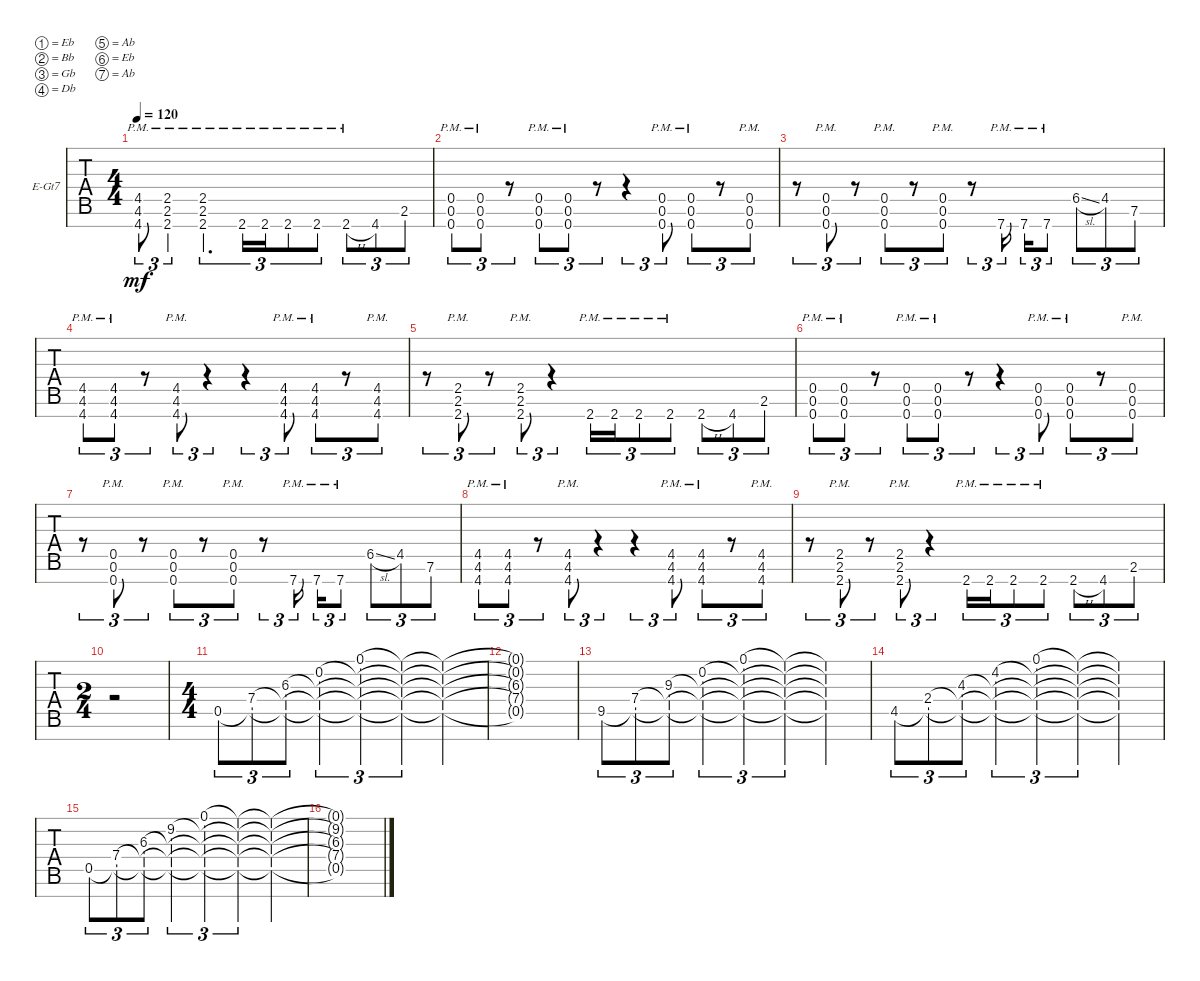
\defaultSystemsLayout 4
\bracketExtendMode groupsimilarinstruments
\firstSystemTrackNameOrientation horizontal
\otherSystemsTrackNameOrientation horizontal
\track ("Lukas" "E-Gt7") {instrument distortionguitar}
\staff {tabs}
\tuning (Eb4 Bb3 Gb3 Db3 Ab2 Eb2 Ab1)
\ts (4 4)
\tempo 120
\clef g2
\ks c
(4.7{pm t} 4.6{pm t} 4.5{pm t}).8{tu (3 2) dy mf} (2.7{pm} 2.6{pm} 2.5{pm}).4{tu (3 2)} (2.7{pm} 2.6{pm} 2.5{pm}).4{d tu (3 2)} 2.7{pm}.16{tu (3 2)} 2.7{pm}.16{tu (3 2)} 2.7{pm}.8{tu (3 2)} 2.7{pm}.8{tu (3 2)} 2.7{h pm}.8{tu (3 2)} 4.7.8{tu (3 2)} 2.6.8{tu (3 2)} |
(0.5{pm} 0.6{pm} 0.7{pm}).8{tu (3 2)} (0.5{pm} 0.6{pm} 0.7{pm}).8{tu (3 2)} r.8{tu (3 2)} (0.5{pm} 0.6{pm} 0.7{pm}).8{tu (3 2)} (0.5{pm} 0.6{pm} 0.7{pm}).8{tu (3 2)} r.8{tu (3 2)} r.4{tu (3 2)} (0.5{pm} 0.6{pm} 0.7{pm}).8{tu (3 2)} (0.5{pm} 0.6{pm} 0.7{pm}).8{tu (3 2)} r.8{tu (3 2)} (0.5{pm} 0.6{pm} 0.7{pm}).8{tu (3 2)} |
r.8{tu (3 2)} (0.5{pm} 0.6{pm} 0.7{pm}).8{tu (3 2)} r.8{tu (3 2)} (0.5{pm} 0.6{pm} 0.7{pm}).8{tu (3 2)} r.8{tu (3 2)} (0.5{pm} 0.6{pm} 0.7{pm}).8{tu (3 2)} r.8{tu (3 2)} 7.7{pm}.16{tu (3 2)} 7.7{pm}.16{tu (3 2)} 7.7{pm}.8{tu (3 2)} 6.5{sl}.8{tu (3 2)} 4.5.8{tu (3 2)} 7.6.8{tu (3 2)} |
(4.5{pm} 4.6{pm} 4.7{pm}).8{tu (3 2)} (4.5{pm} 4.6{pm} 4.7{pm}).8{tu (3 2)} r.8{tu (3 2)} (4.5{pm} 4.6{pm} 4.7{pm}).8{tu (3 2)} r.4{tu (3 2)} r.4{tu (3 2)} (4.5{pm} 4.6{pm} 4.7{pm}).8{tu (3 2)} (4.5{pm} 4.6{pm} 4.7{pm}).8{tu (3 2)} r.8{tu (3 2)} (4.5{pm} 4.6{pm} 4.7{pm}).8{tu (3 2)} |
r.8{tu (3 2)} (2.5{pm} 2.6{pm} 2.7{pm}).8{tu (3 2)} r.8{tu (3 2)} (2.5{pm} 2.6{pm} 2.7{pm}).8{tu (3 2)} r.4{tu (3 2)} 2.7{pm}.16{tu (3 2)} 2.7{pm}.16{tu (3 2)} 2.7{pm}.8{tu (3 2)} 2.7{pm}.8{tu (3 2)} 2.7{h}.8{tu (3 2)} 4.7.8{tu (3 2)} 2.6.8{tu (3 2)} |
(0.5{pm} 0.6{pm} 0.7{pm}).8{tu (3 2)} (0.5{pm} 0.6{pm} 0.7{pm}).8{tu (3 2)} r.8{tu (3 2)} (0.5{pm} 0.6{pm} 0.7{pm}).8{tu (3 2)} (0.5{pm} 0.6{pm} 0.7{pm}).8{tu (3 2)} r.8{tu (3 2)} r.4{tu (3 2)} (0.5{pm} 0.6{pm} 0.7{pm}).8{tu (3 2)} (0.5{pm} 0.6{pm} 0.7{pm}).8{tu (3 2)} r.8{tu (3 2)} (0.5{pm} 0.6{pm} 0.7{pm}).8{tu (3 2)} |
r.8{tu (3 2)} (0.5{pm} 0.6{pm} 0.7{pm}).8{tu (3 2)} r.8{tu (3 2)} (0.5{pm} 0.6{pm} 0.7{pm}).8{tu (3 2)} r.8{tu (3 2)} (0.5{pm} 0.6{pm} 0.7{pm}).8{tu (3 2)} r.8{tu (3 2)} 7.7{pm}.16{tu (3 2)} 7.7{pm}.16{tu (3 2)} 7.7{pm}.8{tu (3 2)} 6.5{sl}.8{tu (3 2)} 4.5.8{tu (3 2)} 7.6.8{tu (3 2)} |
(4.5{pm} 4.6{pm} 4.7{pm}).8{tu (3 2)} (4.5{pm} 4.6{pm} 4.7{pm}).8{tu (3 2)} r.8{tu (3 2)} (4.5{pm} 4.6{pm} 4.7{pm}).8{tu (3 2)} r.4{tu (3 2)} r.4{tu (3 2)} (4.5{pm} 4.6{pm} 4.7{pm}).8{tu (3 2)} (4.5{pm} 4.6{pm} 4.7{pm}).8{tu (3 2)} r.8{tu (3 2)} (4.5{pm} 4.6{pm} 4.7{pm}).8{tu (3 2)} |
r.8{tu (3 2)} (2.5{pm} 2.6{pm} 2.7{pm}).8{tu (3 2)} r.8{tu (3 2)} (2.5{pm} 2.6{pm} 2.7{pm}).8{tu (3 2)} r.4{tu (3 2)} 2.7{pm}.16{tu (3 2)} 2.7{pm}.16{tu (3 2)} 2.7{pm}.8{tu (3 2)} 2.7{pm}.8{tu (3 2)} 2.7{h}.8{tu (3 2)} 4.7.8{tu (3 2)} 2.6.8{tu (3 2)} |
\ts (2 4)
r.2 |
\ts (4 4)
0.5.8{tu (3 2)} (7.4 0.5{t}).8{tu (3 2)} (6.3 7.4{t} 0.5{t}).8{tu (3 2)} (0.2 6.3{t} 7.4{t} 0.5{t}).4{tu (3 2)} (0.1 0.2{t} 6.3{t} 7.4{t} 0.5{t}).4{tu (3 2)} (0.1{t} 0.2{t} 6.3{t} 7.4{t} 0.5{t}).4{tu (3 2)} (0.1{t} 0.2{t} 6.3{t} 7.4{t} 0.5{t}).4 |
(0.1{t} 0.2{t} 6.3{t} 7.4{t} 0.5{t}).1 |
9.5.8{tu (3 2)} (7.4 9.5{t}).8{tu (3 2)} (9.3 7.4{t} 9.5{t}).8{tu (3 2)} (0.2 9.3{t} 7.4{t} 9.5{t}).4{tu (3 2)} (0.1 0.2{t} 9.3{t} 7.4{t} 9.5{t}).4{tu (3 2)} (0.1{t} 0.2{t} 9.3{t} 7.4{t} 9.5{t}).4{tu (3 2)} (0.1{t} 0.2{t} 9.3{t} 7.4{t} 9.5{t}).4 |
4.5.8{tu (3 2)} (2.4 4.5{t}).8{tu (3 2)} (4.3 2.4{t} 4.5{t}).8{tu (3 2)} (4.2 4.3{t} 2.4{t} 4.5{t}).4{tu (3 2)} (0.1 4.2{t} 4.3{t} 2.4{t} 4.5{t}).4{tu (3 2)} (0.1{t} 4.2{t} 4.3{t} 2.4{t} 4.5{t}).4{tu (3 2)} (0.1{t} 4.2{t} 4.3{t} 2.4{t} 4.5{t}).4 |
0.5.8{tu (3 2)} (7.4 0.5{t}).8{tu (3 2)} (6.3 7.4{t} 0.5{t}).8{tu (3 2)} (9.2 6.3{t} 7.4{t} 0.5{t}).4{tu (3 2)} (0.1 9.2{t} 6.3{t} 7.4{t} 0.5{t}).4{tu (3 2)} (0.1{t} 9.2{t} 6.3{t} 7.4{t} 0.5{t}).4{tu (3 2)} (0.1{t} 9.2{t} 6.3{t} 7.4{t} 0.5{t}).4 |
(0.1{t} 9.2{t} 6.3{t} 7.4{t} 0.5{t}).1
